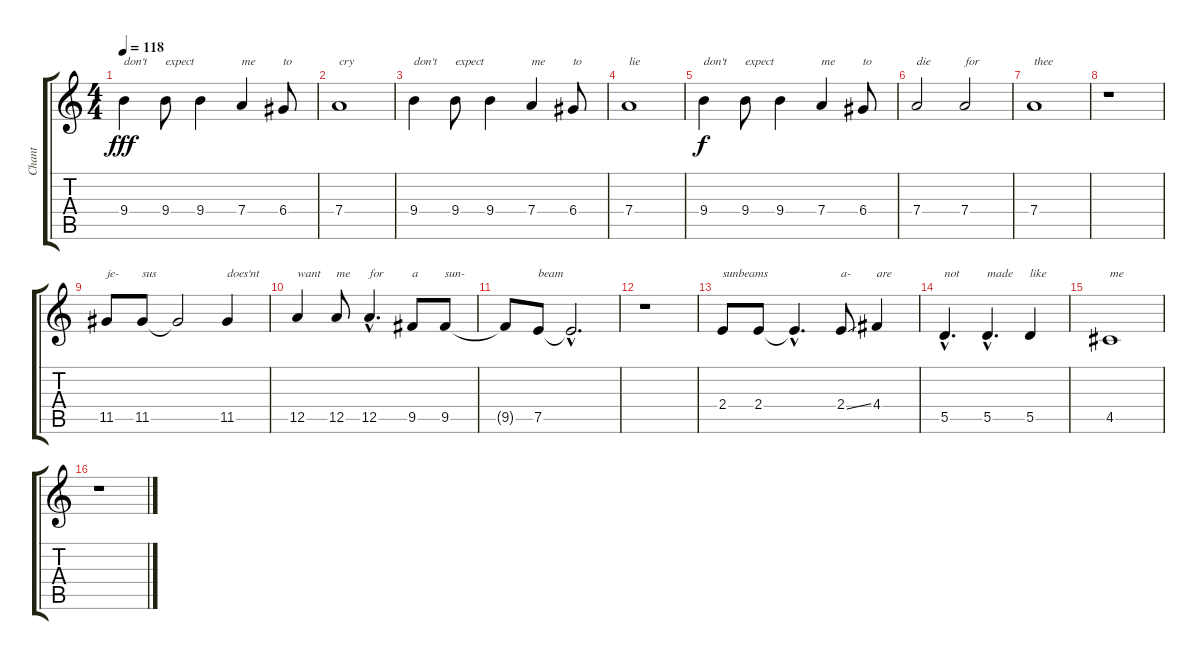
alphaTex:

\track ("Chant" "Chant") {instrument overdrivenguitar}
\staff {score tabs}
\tuning (E4 B3 G3 D3 A2 E2) {hide}
\ts (4 4)
\tempo 118
\clef g2
\ks c
9.4.4{txt "don't" dy fff} 9.4.8{txt "expect"} 9.4.4 7.4.4{txt "me"} 6.4.8{txt "to"} |
7.4.1{txt "cry"} |
9.4.4{txt "don't"} 9.4.8{txt "expect"} 9.4.4 7.4.4{txt "me"} 6.4.8{txt "to"} |
7.4.1{txt "lie"} |
9.4.4{txt "don't" dy f} 9.4.8{txt "expect"} 9.4.4 7.4.4{txt "me"} 6.4.8{txt "to"} |
7.4.2{txt "die"} 7.4.2{txt "for"} |
7.4.1{txt "thee"} |
r.1 |
11.5.8{txt "je-"} 11.5.8{txt "sus"} 11.5{t}.2 11.5.4{txt "does'nt"} |
12.5.4{txt "want"} 12.5.8{txt "me"} 12.5{hac}.4{d txt "for"} 9.5.8{txt "a"} 9.5.8{txt "sun-"} |
9.5{t}.8 7.5.8{txt "beam"} 7.5{hac t}.2{d} |
r.1 |
2.4.8{txt "sunbeams"} 2.4.8 2.4{hac t}.4{d} 2.4{ss}.8{txt "a-"} 4.4.4{txt "are"} |
5.5{hac}.4{d txt "not"} 5.5{hac}.4{d txt "made"} 5.5.4{txt "like"} |
4.5.1{txt "me"} |
r.1
